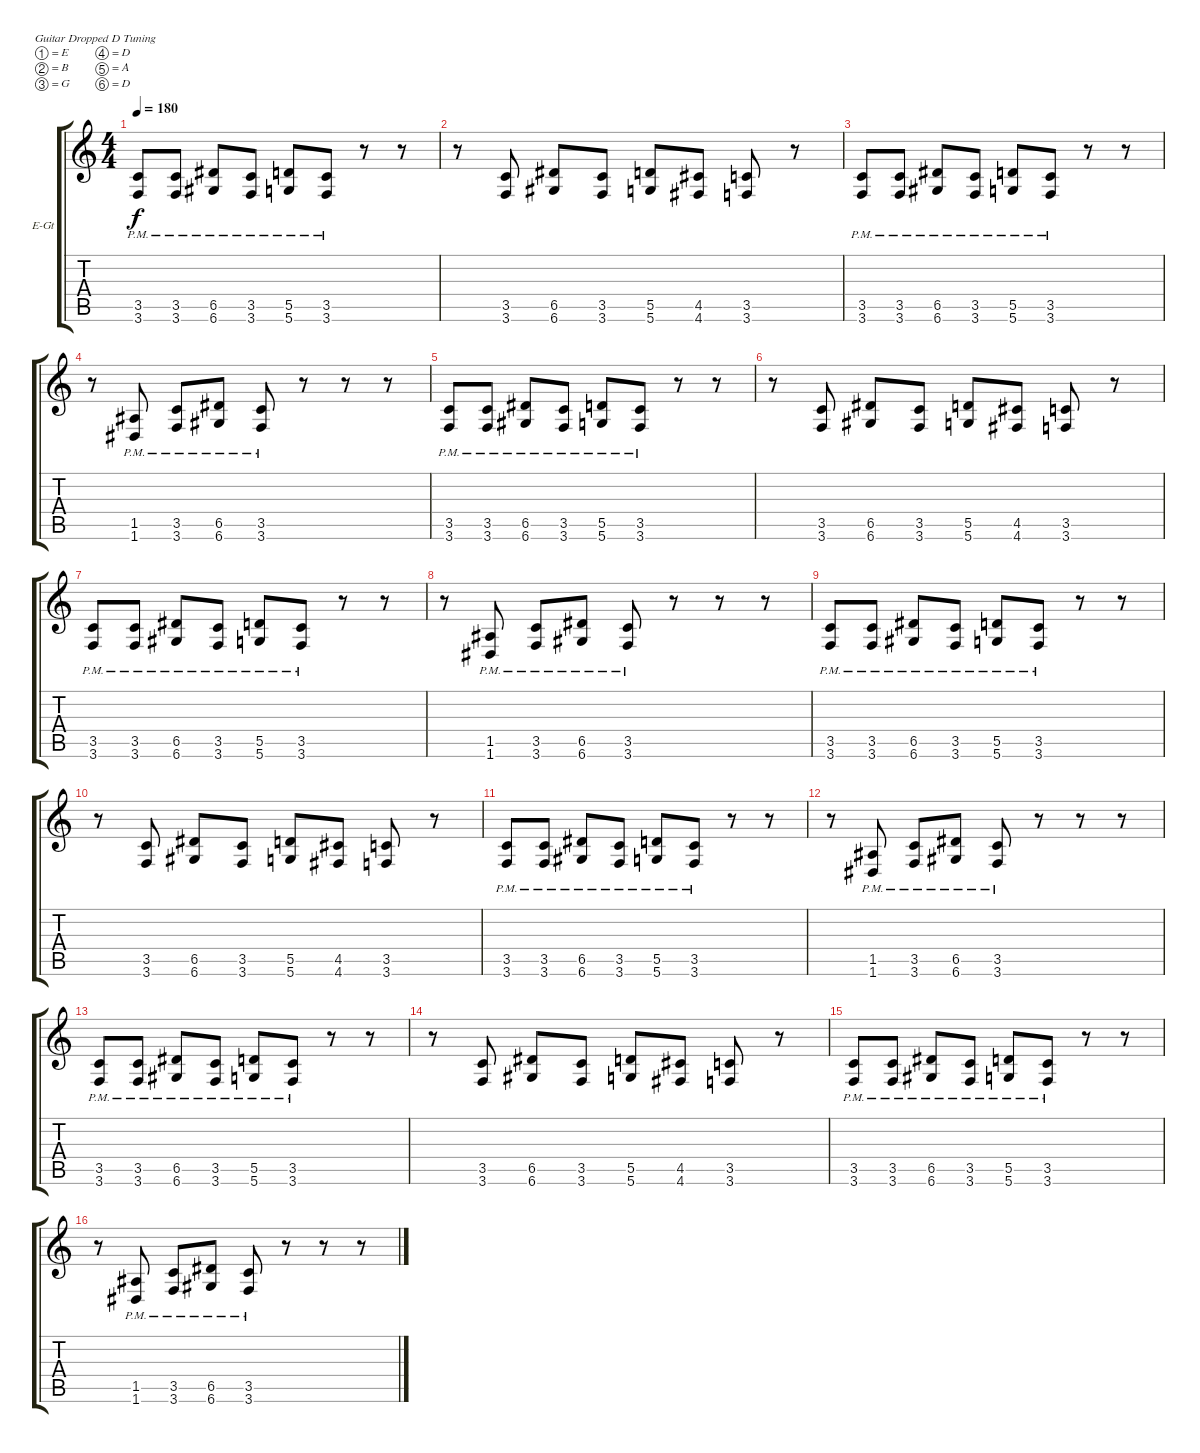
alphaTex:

\defaultSystemsLayout 4
\bracketExtendMode groupsimilarinstruments
\firstSystemTrackNameOrientation horizontal
\otherSystemsTrackNameOrientation horizontal
\track ("Левин" "E-Gt") {instrument distortionguitar}
\staff {score tabs}
\tuning (E4 B3 G3 D3 A2 D2)
\ts (4 4)
\tempo 180
\clef g2
\ks c
(3.6{pm} 3.5).8{dy f} (3.6{pm} 3.5).8 (6.5{pm} 6.6).8 (3.6{pm} 3.5).8 (5.5{pm} 5.6).8 (3.6{pm} 3.5).8 r.8 r.8 |
r.8 (3.6 3.5).8 (6.6 6.5).8 (3.6 3.5).8 (5.6 5.5).8 (4.6 4.5).8 (3.6 3.5).8 r.8 |
(3.6{pm} 3.5).8 (3.6{pm} 3.5).8 (6.5{pm} 6.6).8 (3.6{pm} 3.5).8 (5.5{pm} 5.6).8 (3.6{pm} 3.5).8 r.8 r.8 |
r.8 (1.5{pm} 1.6).8 (3.5{pm} 3.6{pm}).8 (6.5{pm} 6.6).8 (3.6{pm} 3.5).8 r.8 r.8 r.8 |
(3.6{pm} 3.5).8 (3.6{pm} 3.5).8 (6.5{pm} 6.6).8 (3.6{pm} 3.5).8 (5.5{pm} 5.6).8 (3.6{pm} 3.5).8 r.8 r.8 |
r.8 (3.6 3.5).8 (6.6 6.5).8 (3.6 3.5).8 (5.6 5.5).8 (4.6 4.5).8 (3.6 3.5).8 r.8 |
(3.6{pm} 3.5).8 (3.6{pm} 3.5).8 (6.5{pm} 6.6).8 (3.6{pm} 3.5).8 (5.5{pm} 5.6).8 (3.6{pm} 3.5).8 r.8 r.8 |
r.8 (1.5{pm} 1.6).8 (3.5{pm} 3.6{pm}).8 (6.5{pm} 6.6).8 (3.6{pm} 3.5).8 r.8 r.8 r.8 |
(3.6{pm} 3.5).8 (3.6{pm} 3.5).8 (6.5{pm} 6.6).8 (3.6{pm} 3.5).8 (5.5{pm} 5.6).8 (3.6{pm} 3.5).8 r.8 r.8 |
r.8 (3.6 3.5).8 (6.6 6.5).8 (3.6 3.5).8 (5.6 5.5).8 (4.6 4.5).8 (3.6 3.5).8 r.8 |
(3.6{pm} 3.5).8 (3.6{pm} 3.5).8 (6.5{pm} 6.6).8 (3.6{pm} 3.5).8 (5.5{pm} 5.6).8 (3.6{pm} 3.5).8 r.8 r.8 |
r.8 (1.5{pm} 1.6).8 (3.5{pm} 3.6{pm}).8 (6.5{pm} 6.6).8 (3.6{pm} 3.5).8 r.8 r.8 r.8 |
(3.6{pm} 3.5).8 (3.6{pm} 3.5).8 (6.5{pm} 6.6).8 (3.6{pm} 3.5).8 (5.5{pm} 5.6).8 (3.6{pm} 3.5).8 r.8 r.8 |
r.8 (3.6 3.5).8 (6.6 6.5).8 (3.6 3.5).8 (5.6 5.5).8 (4.6 4.5).8 (3.6 3.5).8 r.8 |
(3.6{pm} 3.5).8 (3.6{pm} 3.5).8 (6.5{pm} 6.6).8 (3.6{pm} 3.5).8 (5.5{pm} 5.6).8 (3.6{pm} 3.5).8 r.8 r.8 |
r.8 (1.5{pm} 1.6).8 (3.5{pm} 3.6{pm}).8 (6.5{pm} 6.6).8 (3.6{pm} 3.5).8 r.8 r.8 r.8
